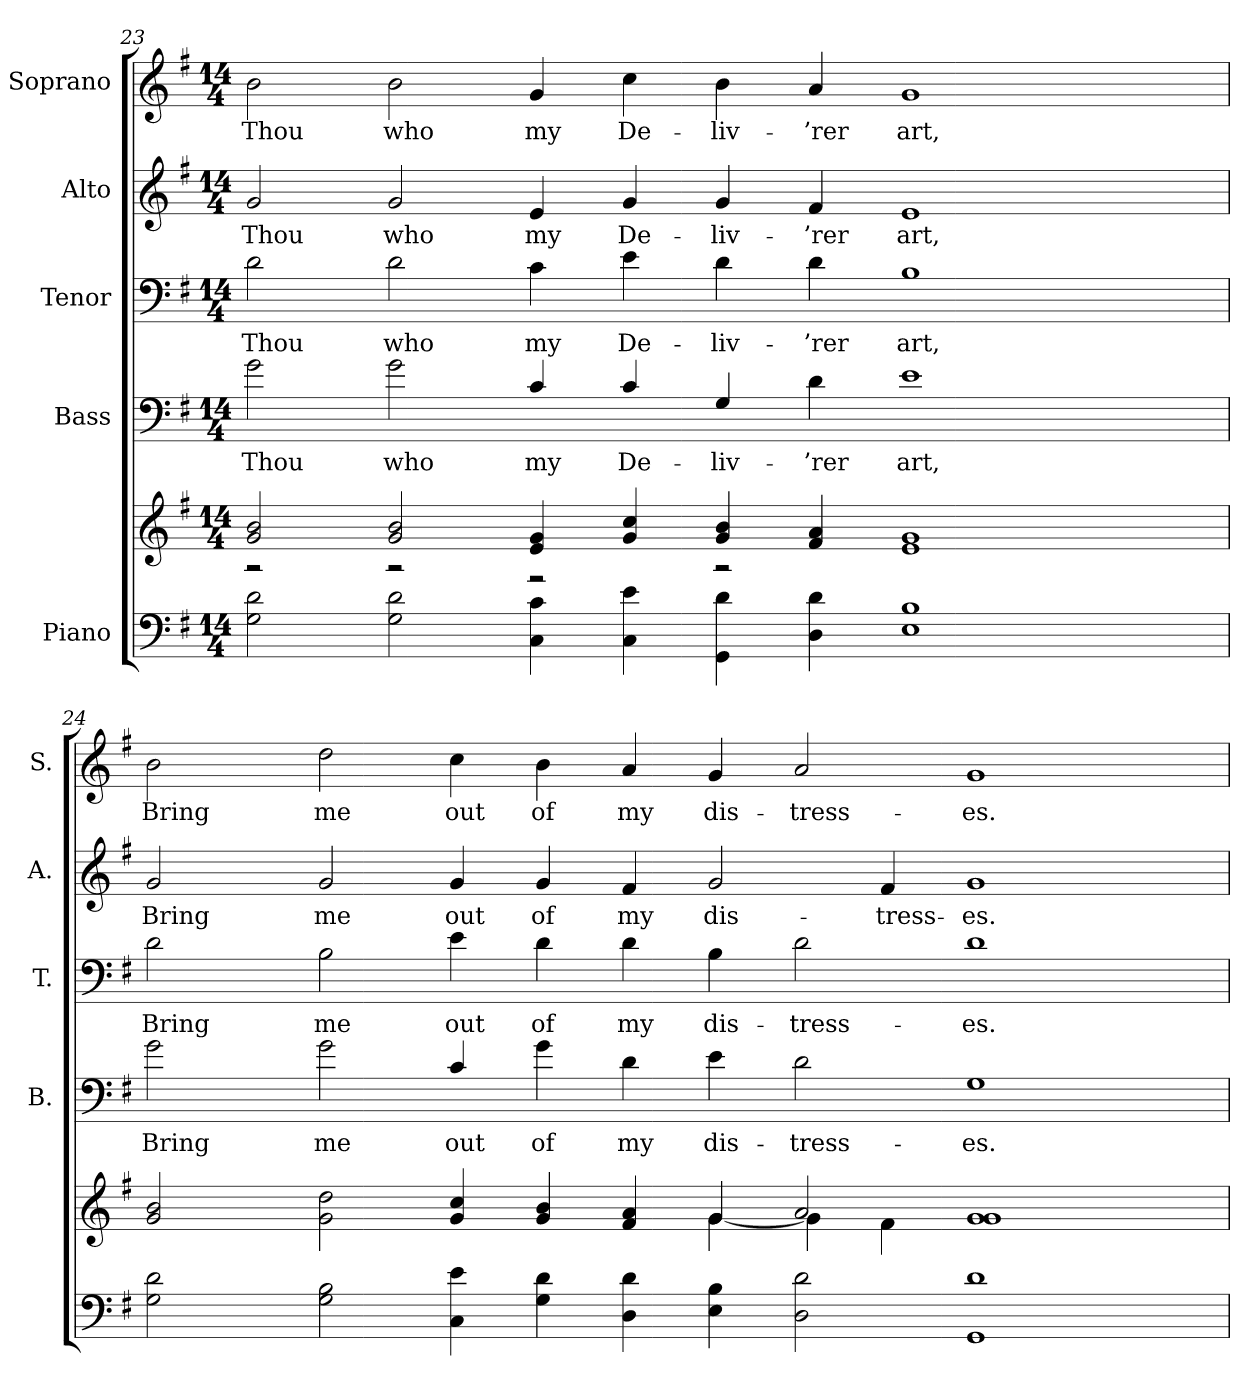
**kern	**kern	**kern	**text	**kern	**text	**kern	**text	**kern	**text
*part5	*part5	*part4	*part4	*part3	*part3	*part2	*part2	*part1	*part1
*staff6	*staff5	*staff4	*staff4	*staff3	*staff3	*staff2	*staff2	*staff1	*staff1
*I"Piano	*	*I"Bass	*	*I"Tenor	*	*I"Alto	*	*I"Soprano	*
*	*	*I'B.	*	*I'T.	*	*I'A.	*	*I'S.	*
!!LO:PB:g=z
*clefF4	*clefG2	*clefF4	*	*clefF4	*	*clefG2	*	*clefG2	*
*	*	*ITrd7c12	*	*	*	*	*	*	*
*k[f#]	*k[f#]	*k[f#]	*	*k[f#]	*	*k[f#]	*	*k[f#]	*
*G:	*G:	*G:	*	*G:	*	*G:	*	*G:	*
*M14/4	*M14/4	*M14/4	*	*M14/4	*	*M14/4	*	*M14/4	*
=23	=23	=23	=23	=23	=23	=23	=23	=23	=23
*	*^	*	*	*	*	*	*	*	*
!	!	!	!	!LO:LY:b:color=#000000	!	!	!	!	!	!
!	!	!	!	!	!	!LO:LY:b:color=#000000	!	!	!	!
!	!	!	!	!	!	!	!	!LO:LY:b:color=#000000	!	!
!	!	!	!	!	!	!	!	!	!	!LO:LY:b:color=#000000
2Gi\ 2di	2gi/ 2bi	2r	2Gi\	Thou	2di\	Thou	2gi/	Thou	2bi\	Thou
!	!	!	!	!LO:LY:b:color=#000000	!	!	!	!	!	!
!	!	!	!	!	!	!LO:LY:b:color=#000000	!	!	!	!
!	!	!	!	!	!	!	!	!LO:LY:b:color=#000000	!	!
!	!	!	!	!	!	!	!	!	!	!LO:LY:b:color=#000000
2Gi\ 2di	2gi/ 2bi	2r	2Gi\	who	2di\	who	2gi/	who	2bi\	who
!	!	!	!	!LO:LY:b:color=#000000	!	!	!	!	!	!
!	!	!	!	!	!	!LO:LY:b:color=#000000	!	!	!	!
!	!	!	!	!	!	!	!	!LO:LY:b:color=#000000	!	!
!	!	!	!	!	!	!	!	!	!	!LO:LY:b:color=#000000
4Ci\ 4ci	4ei/ 4gi	2r	4Ci/	my	4ci\	my	4ei/	my	4gi/	my
!	!	!	!	!LO:LY:b:color=#000000	!	!	!	!	!	!
!	!	!	!	!	!	!LO:LY:b:color=#000000	!	!	!	!
!	!	!	!	!	!	!	!	!LO:LY:b:color=#000000	!	!
!	!	!	!	!	!	!	!	!	!	!LO:LY:b:color=#000000
4Ci\ 4ei	4gi/ 4cci	.	4Ci/	De-	4ei\	De-	4gi/	De-	4cci\	De-
!	!	!	!	!LO:LY:b:color=#000000	!	!	!	!	!	!
!	!	!	!	!	!	!LO:LY:b:color=#000000	!	!	!	!
!	!	!	!	!	!	!	!	!LO:LY:b:color=#000000	!	!
!	!	!	!	!	!	!	!	!	!	!LO:LY:b:color=#000000
4GGi\ 4di	4gi/ 4bi	2r	4GGi/	-liv-	4di\	-liv-	4gi/	-liv-	4bi\	-liv-
!	!	!	!	!LO:LY:b:color=#000000	!	!	!	!	!	!
!	!	!	!	!	!	!LO:LY:b:color=#000000	!	!	!	!
!	!	!	!	!	!	!	!	!LO:LY:b:color=#000000	!	!
!	!	!	!	!	!	!	!	!	!	!LO:LY:b:color=#000000
4Di\ 4di	4f#i/ 4ai	.	4Di\	-’rer	4di\	-’rer	4f#i/	-’rer	4ai/	-’rer
!	!	!	!	!LO:LY:b:color=#000000	!	!	!	!	!	!
!	!	!	!	!	!	!LO:LY:b:color=#000000	!	!	!	!
!	!	!	!	!	!	!	!	!LO:LY:b:color=#000000	!	!
!	!	!	!	!	!	!	!	!	!	!LO:LY:b:color=#000000
1Ei 1Bi	1ei 1gi	2ryy	1Ei	art,	1Bi	art,	1ei	art,	1gi	art,
.	.	4ryy	.	.	.	.	.	.	.	.
.	.	4ryy	.	.	.	.	.	.	.	.
=24	=24	=24	=24	=24	=24	=24	=24	=24	=24	=24
!	!	!	!	!LO:LY:b:color=#000000	!	!	!	!	!	!
!	!	!	!	!	!	!LO:LY:b:color=#000000	!	!	!	!
!	!	!	!	!	!	!	!	!LO:LY:b:color=#000000	!	!
!	!	!	!	!	!	!	!	!	!	!LO:LY:b:color=#000000
2Gi\ 2di	2gi/ 2bi	4ryy	2Gi\	Bring	2di\	Bring	2gi/	Bring	2bi\	Bring
.	.	4ryy	.	.	.	.	.	.	.	.
!	!	!	!	!LO:LY:b:color=#000000	!	!	!	!	!	!
!	!	!	!	!	!	!LO:LY:b:color=#000000	!	!	!	!
!	!	!	!	!	!	!	!	!LO:LY:b:color=#000000	!	!
!	!	!	!	!	!	!	!	!	!	!LO:LY:b:color=#000000
2Gi\ 2Bi	2gi\ 2ddi	2ryy	2Gi\	me	2Bi\	me	2gi/	me	2ddi\	me
!	!	!	!	!LO:LY:b:color=#000000	!	!	!	!	!	!
!	!	!	!	!	!	!LO:LY:b:color=#000000	!	!	!	!
!	!	!	!	!	!	!	!	!LO:LY:b:color=#000000	!	!
!	!	!	!	!	!	!	!	!	!	!LO:LY:b:color=#000000
4Ci\ 4ei	4gi/ 4cci	2ryy	4Ci/	out	4ei\	out	4gi/	out	4cci\	out
!	!	!	!	!LO:LY:b:color=#000000	!	!	!	!	!	!
!	!	!	!	!	!	!LO:LY:b:color=#000000	!	!	!	!
!	!	!	!	!	!	!	!	!LO:LY:b:color=#000000	!	!
!	!	!	!	!	!	!	!	!	!	!LO:LY:b:color=#000000
4Gi\ 4di	4gi/ 4bi	.	4Gi\	of	4di\	of	4gi/	of	4bi\	of
!	!	!	!	!LO:LY:b:color=#000000	!	!	!	!	!	!
!	!	!	!	!	!	!LO:LY:b:color=#000000	!	!	!	!
!	!	!	!	!	!	!	!	!LO:LY:b:color=#000000	!	!
!	!	!	!	!	!	!	!	!	!	!LO:LY:b:color=#000000
4Di\ 4di	4f#i/ 4ai	4ryy	4Di\	my	4di\	my	4f#i/	my	4ai/	my
!	!	!	!	!LO:LY:b:color=#000000	!	!	!	!	!	!
!	!	!	!	!	!	!LO:LY:b:color=#000000	!	!	!	!
!	!	!	!	!	!	!	!	!LO:LY:b:color=#000000	!	!
!	!	!	!	!	!	!	!	!	!	!LO:LY:b:color=#000000
4Ei\ 4Bi	4gi/	[<4gi\	4Ei\	dis-	4Bi\	dis-	2gi/	dis-	4gi/	dis-
!	!	!	!	!LO:LY:b:color=#000000	!	!	!	!	!	!
!	!	!	!	!	!	!LO:LY:b:color=#000000	!	!	!	!
!	!	!	!	!	!	!	!	!	!	!LO:LY:b:color=#000000
2Di\ 2di	2ai/	4gi\]	2Di\	-tress-	2di\	-tress-	.	.	2ai/	-tress-
!	!	!	!	!	!	!	!	!LO:LY:b:color=#000000	!	!
.	.	4f#i\	.	.	.	.	4f#i/	-tress-	.	.
!	!	!	!	!LO:LY:b:color=#000000	!	!	!	!	!	!
!	!	!	!	!	!	!LO:LY:b:color=#000000	!	!	!	!
!	!	!	!	!	!	!	!	!LO:LY:b:color=#000000	!	!
!	!	!	!	!	!	!	!	!	!	!LO:LY:b:color=#000000
1GGi 1di	1gi 1gi	2ryy	1GGi	-es.	1di	-es.	1gi	-es.	1gi	-es.
.	.	2ryy	.	.	.	.	.	.	.	.
*	*v	*v	*	*	*	*	*	*	*	*
=	=	=	=	=	=	=	=	=	=
*-	*-	*-	*-	*-	*-	*-	*-	*-	*-
